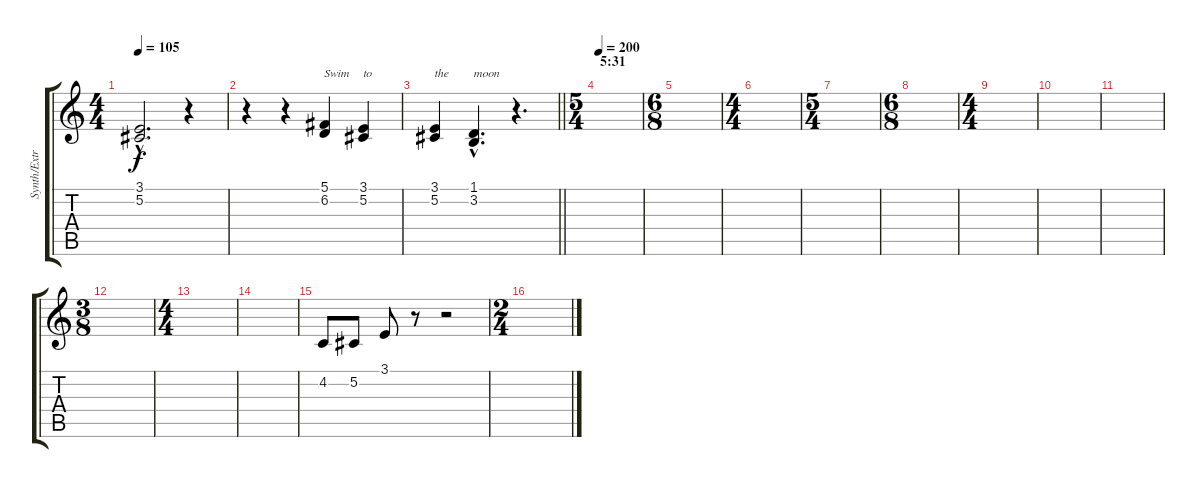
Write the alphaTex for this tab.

\track ("Synth/Extra Guitar II/Vocals" "Synth/Extr") {instrument lead2sawtooth}
\staff {score tabs}
\tuning (Db4 Ab3 E3 B2 Gb2 Db2) {hide}
\ts (4 4)
\tempo 105
\clef g2
\ks c
(3.1{hac t} 5.2{hac t}).2{d dy f} r.4 |
r.4 r.4 (5.1 6.2).4{txt "Swim"} (3.1 5.2).4{txt "to"} |
\barLineRight lightlight
(3.1 5.2).4{txt "the"} (1.1{hac} 3.2{hac}).4{d txt "moon"} r.4{d} |
\ts (5 4)
\section ("" "5:31")
\tempo 200
|
\ts (6 8)
|
\ts (4 4)
|
\ts (5 4)
|
\ts (6 8)
|
\ts (4 4)
|
|
|
\ts (3 8)
|
\ts (4 4)
|
|
4.2.8{instrument acousticguitarsteel} 5.2.8 3.1.8 r.8 r.2 |
\ts (2 4)
